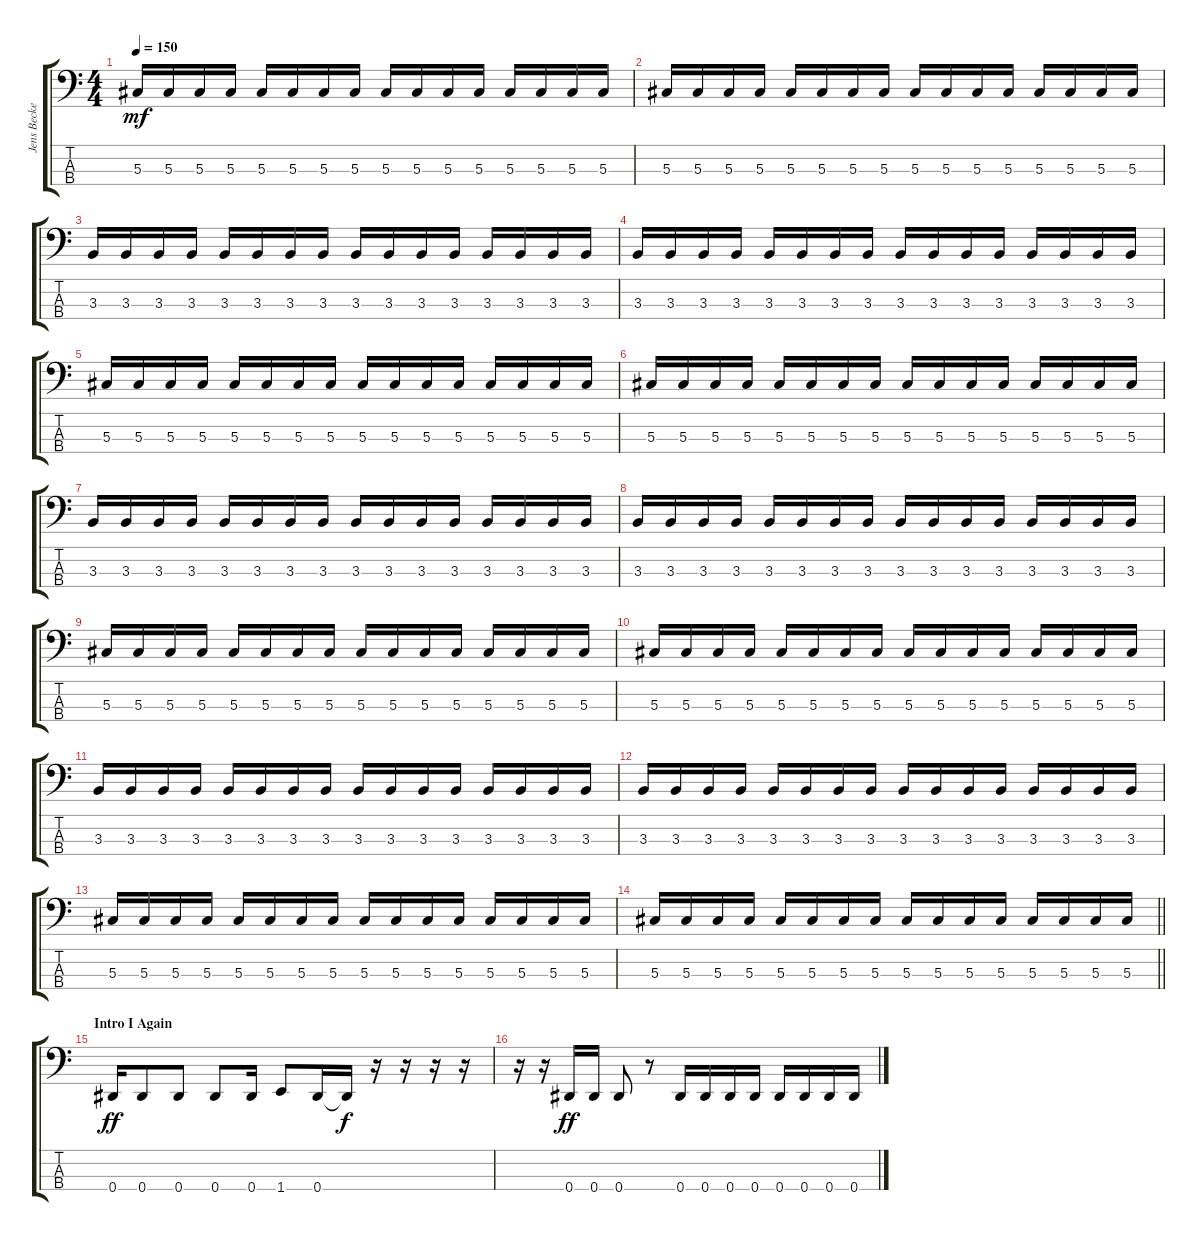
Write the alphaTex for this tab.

\track ("Jens Becker" "Jens Becke") {instrument electricbasspick}
\staff {score tabs}
\tuning (Gb2 Db2 Ab1 Eb1) {hide}
\ts (4 4)
\tempo 150
\clef f4
\ks c
5.3.16{dy mf} 5.3.16 5.3.16 5.3.16 5.3.16 5.3.16 5.3.16 5.3.16 5.3.16 5.3.16 5.3.16 5.3.16 5.3.16 5.3.16 5.3.16 5.3.16 |
5.3.16 5.3.16 5.3.16 5.3.16 5.3.16 5.3.16 5.3.16 5.3.16 5.3.16 5.3.16 5.3.16 5.3.16 5.3.16 5.3.16 5.3.16 5.3.16 |
3.3.16 3.3.16 3.3.16 3.3.16 3.3.16 3.3.16 3.3.16 3.3.16 3.3.16 3.3.16 3.3.16 3.3.16 3.3.16 3.3.16 3.3.16 3.3.16 |
3.3.16 3.3.16 3.3.16 3.3.16 3.3.16 3.3.16 3.3.16 3.3.16 3.3.16 3.3.16 3.3.16 3.3.16 3.3.16 3.3.16 3.3.16 3.3.16 |
5.3.16 5.3.16 5.3.16 5.3.16 5.3.16 5.3.16 5.3.16 5.3.16 5.3.16 5.3.16 5.3.16 5.3.16 5.3.16 5.3.16 5.3.16 5.3.16 |
5.3.16 5.3.16 5.3.16 5.3.16 5.3.16 5.3.16 5.3.16 5.3.16 5.3.16 5.3.16 5.3.16 5.3.16 5.3.16 5.3.16 5.3.16 5.3.16 |
3.3.16 3.3.16 3.3.16 3.3.16 3.3.16 3.3.16 3.3.16 3.3.16 3.3.16 3.3.16 3.3.16 3.3.16 3.3.16 3.3.16 3.3.16 3.3.16 |
3.3.16 3.3.16 3.3.16 3.3.16 3.3.16 3.3.16 3.3.16 3.3.16 3.3.16 3.3.16 3.3.16 3.3.16 3.3.16 3.3.16 3.3.16 3.3.16 |
5.3.16 5.3.16 5.3.16 5.3.16 5.3.16 5.3.16 5.3.16 5.3.16 5.3.16 5.3.16 5.3.16 5.3.16 5.3.16 5.3.16 5.3.16 5.3.16 |
5.3.16 5.3.16 5.3.16 5.3.16 5.3.16 5.3.16 5.3.16 5.3.16 5.3.16 5.3.16 5.3.16 5.3.16 5.3.16 5.3.16 5.3.16 5.3.16 |
3.3.16 3.3.16 3.3.16 3.3.16 3.3.16 3.3.16 3.3.16 3.3.16 3.3.16 3.3.16 3.3.16 3.3.16 3.3.16 3.3.16 3.3.16 3.3.16 |
3.3.16 3.3.16 3.3.16 3.3.16 3.3.16 3.3.16 3.3.16 3.3.16 3.3.16 3.3.16 3.3.16 3.3.16 3.3.16 3.3.16 3.3.16 3.3.16 |
5.3.16 5.3.16 5.3.16 5.3.16 5.3.16 5.3.16 5.3.16 5.3.16 5.3.16 5.3.16 5.3.16 5.3.16 5.3.16 5.3.16 5.3.16 5.3.16 |
\barLineRight lightlight
5.3.16 5.3.16 5.3.16 5.3.16 5.3.16 5.3.16 5.3.16 5.3.16 5.3.16 5.3.16 5.3.16 5.3.16 5.3.16 5.3.16 5.3.16 5.3.16 |
\section ("" "Intro I Again ")
0.4.16{dy ff} 0.4.8 0.4.8 0.4.8 0.4.16 1.4.8 0.4.16 0.4{t}.16{dy f} r.16 r.16 r.16 r.16 |
r.16 r.16 0.4.16{dy ff} 0.4.16 0.4.8 r.8 0.4.16 0.4.16 0.4.16 0.4.16 0.4.16 0.4.16 0.4.16 0.4.16
